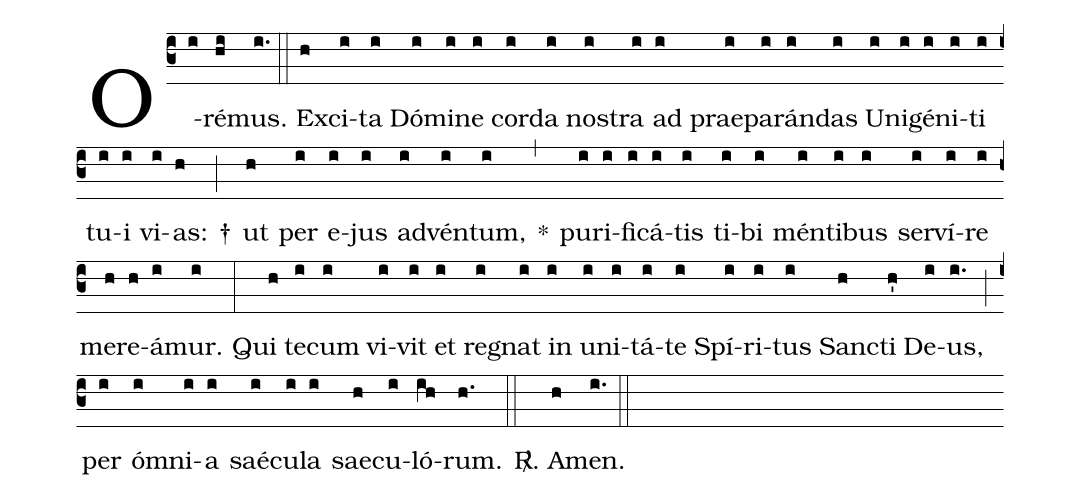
%%
(c3)
O(i)ré(hi)mus.(i.) (::)

Ex(h)ci(i)ta(i) Dó(i)mi(i)ne(i) cor(i)da(i) nos(i)tra(i)
ad(i) prae(i)pa(i)rán(i)das(i) U(i)ni(i)gé(i)ni(i)ti(i) tu(i)i(i) vi(i)as:(h) †(;)
ut(h) per(i) e(i)jus(i) ad(i)vén(i)tum,(i) *(,)
pu(i)ri(i)fi(i)cá(i)tis(i) ti(i)bi(i) mén(i)ti(i)bus(i) ser(i)ví(i)re(i)
me(h)re(h)á(i)mur.(i) (:)

Qui(h) te(i)cum(i) vi(i)vit(i) et(i) reg(i)nat(i)
in(i) u(i)ni(i)tá(i)te(i) Spí(i)ri(i)tus(i) San(h)cti(h') De(i)us,(i.) (;)
per(i) óm(i)ni(i)a(i) saé(i)cu(i)la(i) sae(h)cu(i)ló(ih)rum.(h.) (::)

<sp>R/</sp>. A(h)men.(i.) (::)
